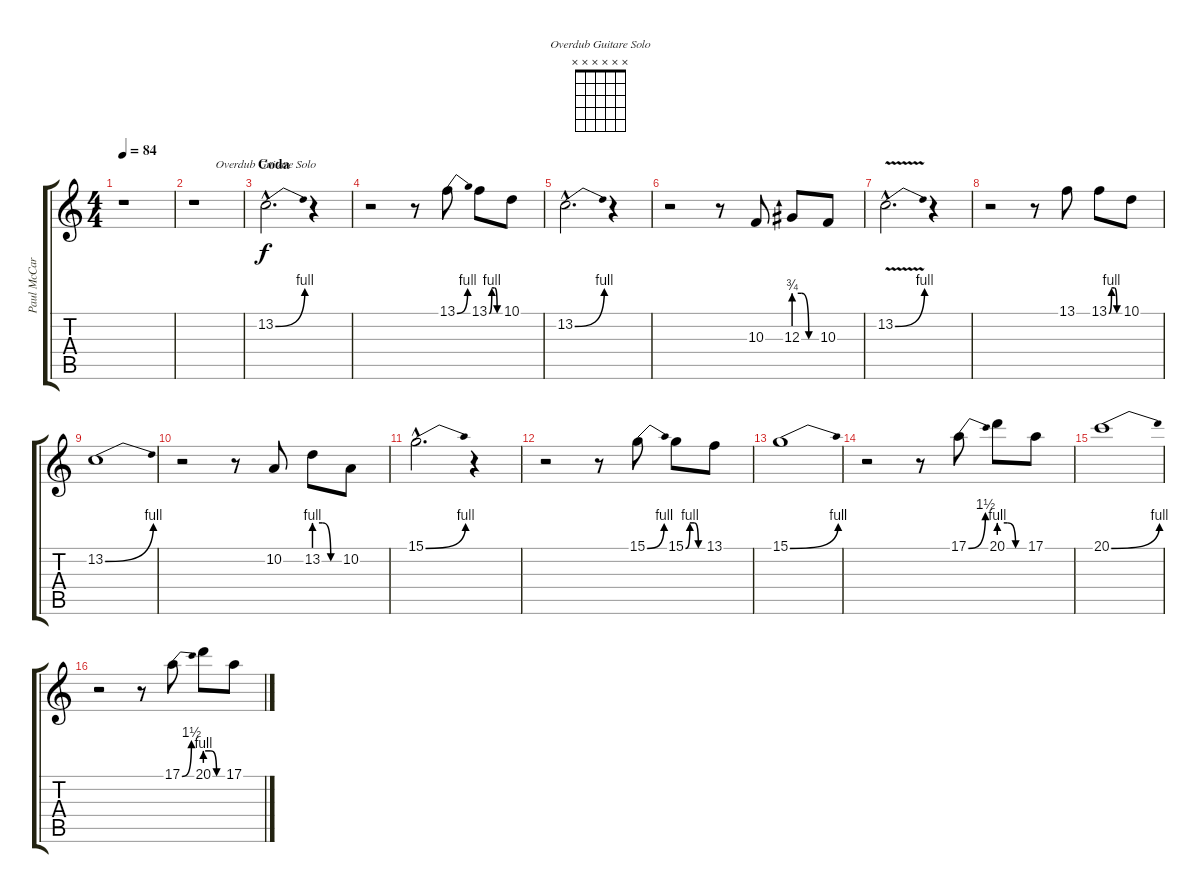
\track ("Paul McCartney" "Paul McCar") {instrument tenorsax}
\staff {score tabs}
\tuning (E4 B3 G3 D3 A2 E2) {hide}
\chord ("Overdub Guitare Solo" x x x x x x) {firstfret 0}
\ts (4 4)
\tempo 84
\clef g2
\ks c
r.1{dy f} |
r.1 |
\section ("" "Coda")
13.2{be (bend 0 0 60 4) hac}.2{d ch "Overdub Guitare Solo" volume 15 balance 3 instrument electricguitarjazz} r.4 |
r.2 r.8 13.1{be (bend 0 0 60 4)}.8 13.1{be (custom 0 0 15 4 30 4 45 0 60 0)}.8 10.1.8 |
13.2{be (bend 0 0 60 4) hac}.2{d} r.4 |
r.2 r.8 10.3.8 12.3{be (custom 0 3 20 3 40 0 60 0)}.8 10.3.8 |
13.2{be (bend 0 0 60 4) v hac}.2{d} r.4 |
r.2 r.8 13.1.8 13.1{be (custom 0 0 15 4 30 4 45 0 60 0)}.8 10.1.8 |
13.2{be (bend 0 0 60 4)}.1 |
r.2 r.8 10.2.8 13.2{be (custom 0 4 20 4 40 0 60 0)}.8 10.2.8 |
15.1{be (bend 0 0 60 4) hac}.2{d} r.4 |
r.2 r.8 15.1{be (bend 0 0 60 4)}.8 15.1{be (custom 0 0 15 4 30 4 45 0 60 0)}.8 13.1.8 |
15.1{be (bend 0 0 60 4)}.1 |
r.2 r.8 17.1{be (bend 0 0 60 6)}.8 20.1{be (custom 0 4 20 4 40 0 60 0)}.8 17.1.8 |
20.1{be (bend 0 0 60 4)}.1 |
r.2 r.8 17.1{be (bend 0 0 60 6)}.8 20.1{be (custom 0 4 20 4 40 0 60 0)}.8 17.1.8
